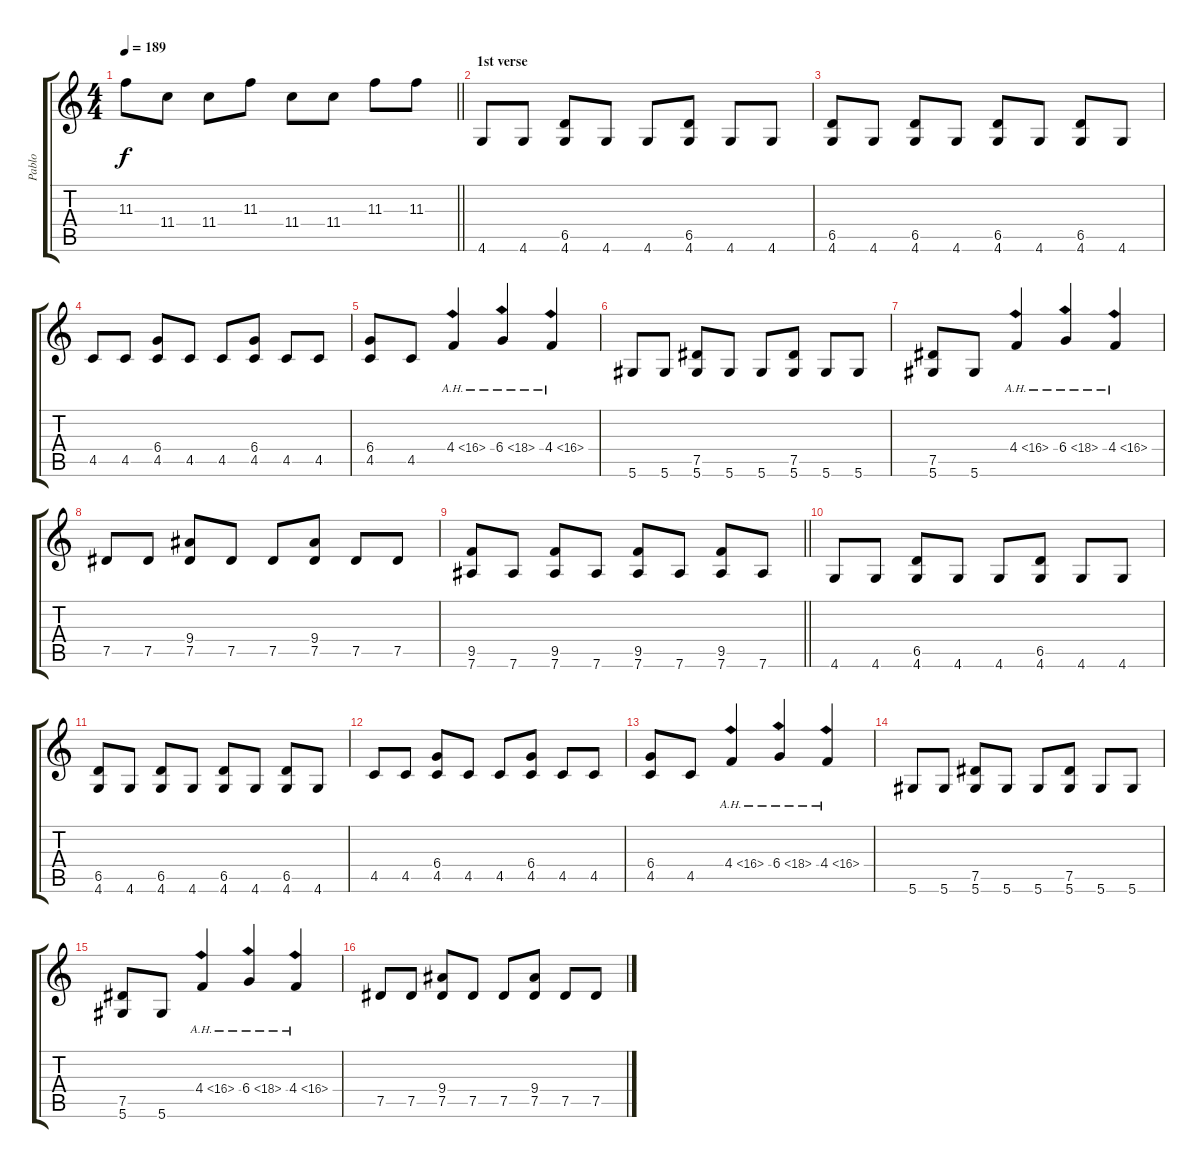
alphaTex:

\track ("Pablo" "Pablo") {instrument distortionguitar}
\staff {score tabs}
\tuning (Eb4 Bb3 Gb3 Db3 Ab2 Eb2) {hide}
\ts (4 4)
\tempo 189
\clef g2
\barLineRight lightlight
\ks c
11.3.8{dy f} 11.4.8 11.4.8 11.3.8 11.4.8 11.4.8 11.3.8 11.3.8 |
\section ("" "1st verse")
4.6.8 4.6.8 (6.5 4.6).8 4.6.8 4.6.8 (6.5 4.6).8 4.6.8 4.6.8 |
(6.5 4.6).8 4.6.8 (6.5 4.6).8 4.6.8 (6.5 4.6).8 4.6.8 (6.5 4.6).8 4.6.8 |
4.5.8 4.5.8 (6.4 4.5).8 4.5.8 4.5.8 (6.4 4.5).8 4.5.8 4.5.8 |
(6.4 4.5).8 4.5.8 4.4{ah 12}.4 6.4{ah 12}.4 4.4{ah 12}.4 |
5.6.8 5.6.8 (7.5 5.6).8 5.6.8 5.6.8 (7.5 5.6).8 5.6.8 5.6.8 |
(7.5 5.6).8 5.6.8 4.4{ah 12}.4 6.4{ah 12}.4 4.4{ah 12}.4 |
7.5.8 7.5.8 (9.4 7.5).8 7.5.8 7.5.8 (9.4 7.5).8 7.5.8 7.5.8 |
\barLineRight lightlight
(9.5 7.6).8 7.6.8 (9.5 7.6).8 7.6.8 (9.5 7.6).8 7.6.8 (9.5 7.6).8 7.6.8 |
4.6.8 4.6.8 (6.5 4.6).8 4.6.8 4.6.8 (6.5 4.6).8 4.6.8 4.6.8 |
(6.5 4.6).8 4.6.8 (6.5 4.6).8 4.6.8 (6.5 4.6).8 4.6.8 (6.5 4.6).8 4.6.8 |
4.5.8 4.5.8 (6.4 4.5).8 4.5.8 4.5.8 (6.4 4.5).8 4.5.8 4.5.8 |
(6.4 4.5).8 4.5.8 4.4{ah 12}.4 6.4{ah 12}.4 4.4{ah 12}.4 |
5.6.8 5.6.8 (7.5 5.6).8 5.6.8 5.6.8 (7.5 5.6).8 5.6.8 5.6.8 |
(7.5 5.6).8 5.6.8 4.4{ah 12}.4 6.4{ah 12}.4 4.4{ah 12}.4 |
7.5.8 7.5.8 (9.4 7.5).8 7.5.8 7.5.8 (9.4 7.5).8 7.5.8 7.5.8
